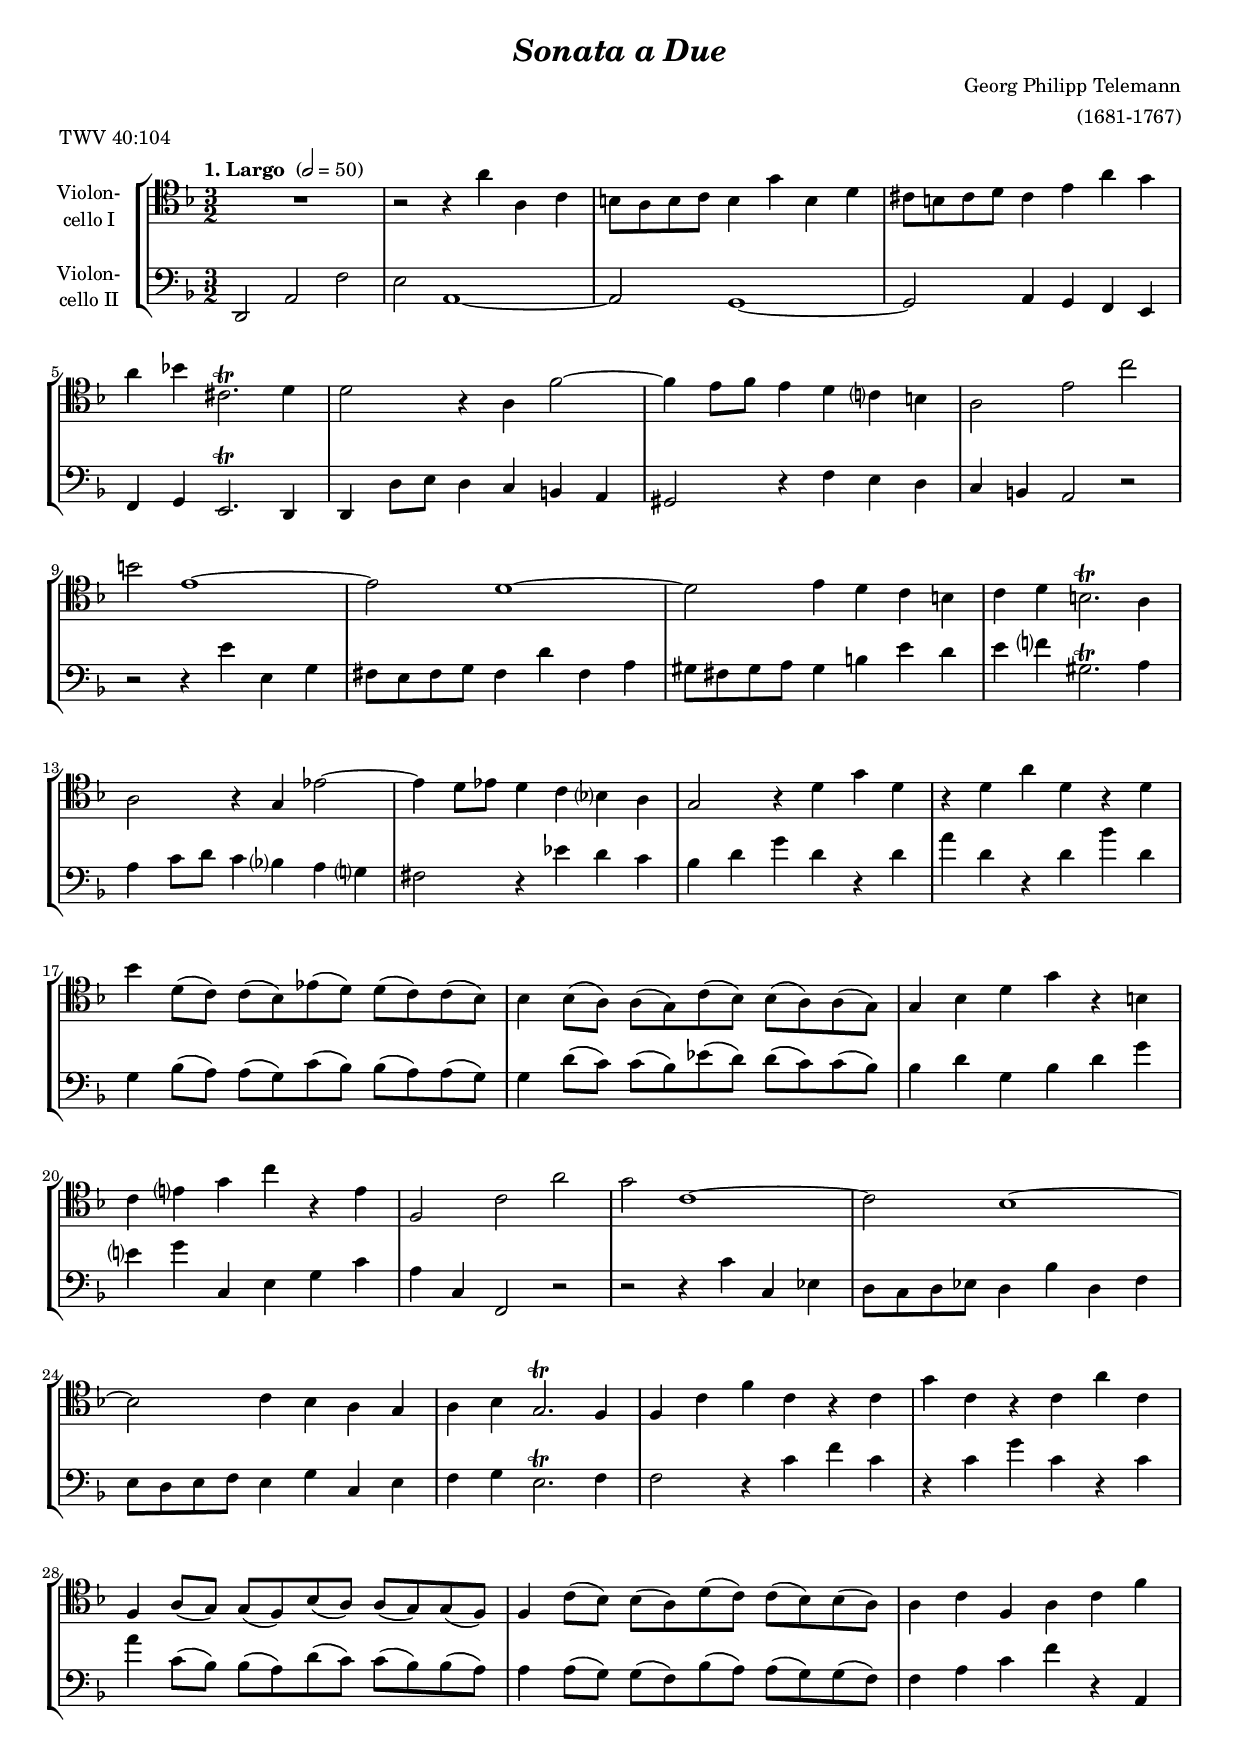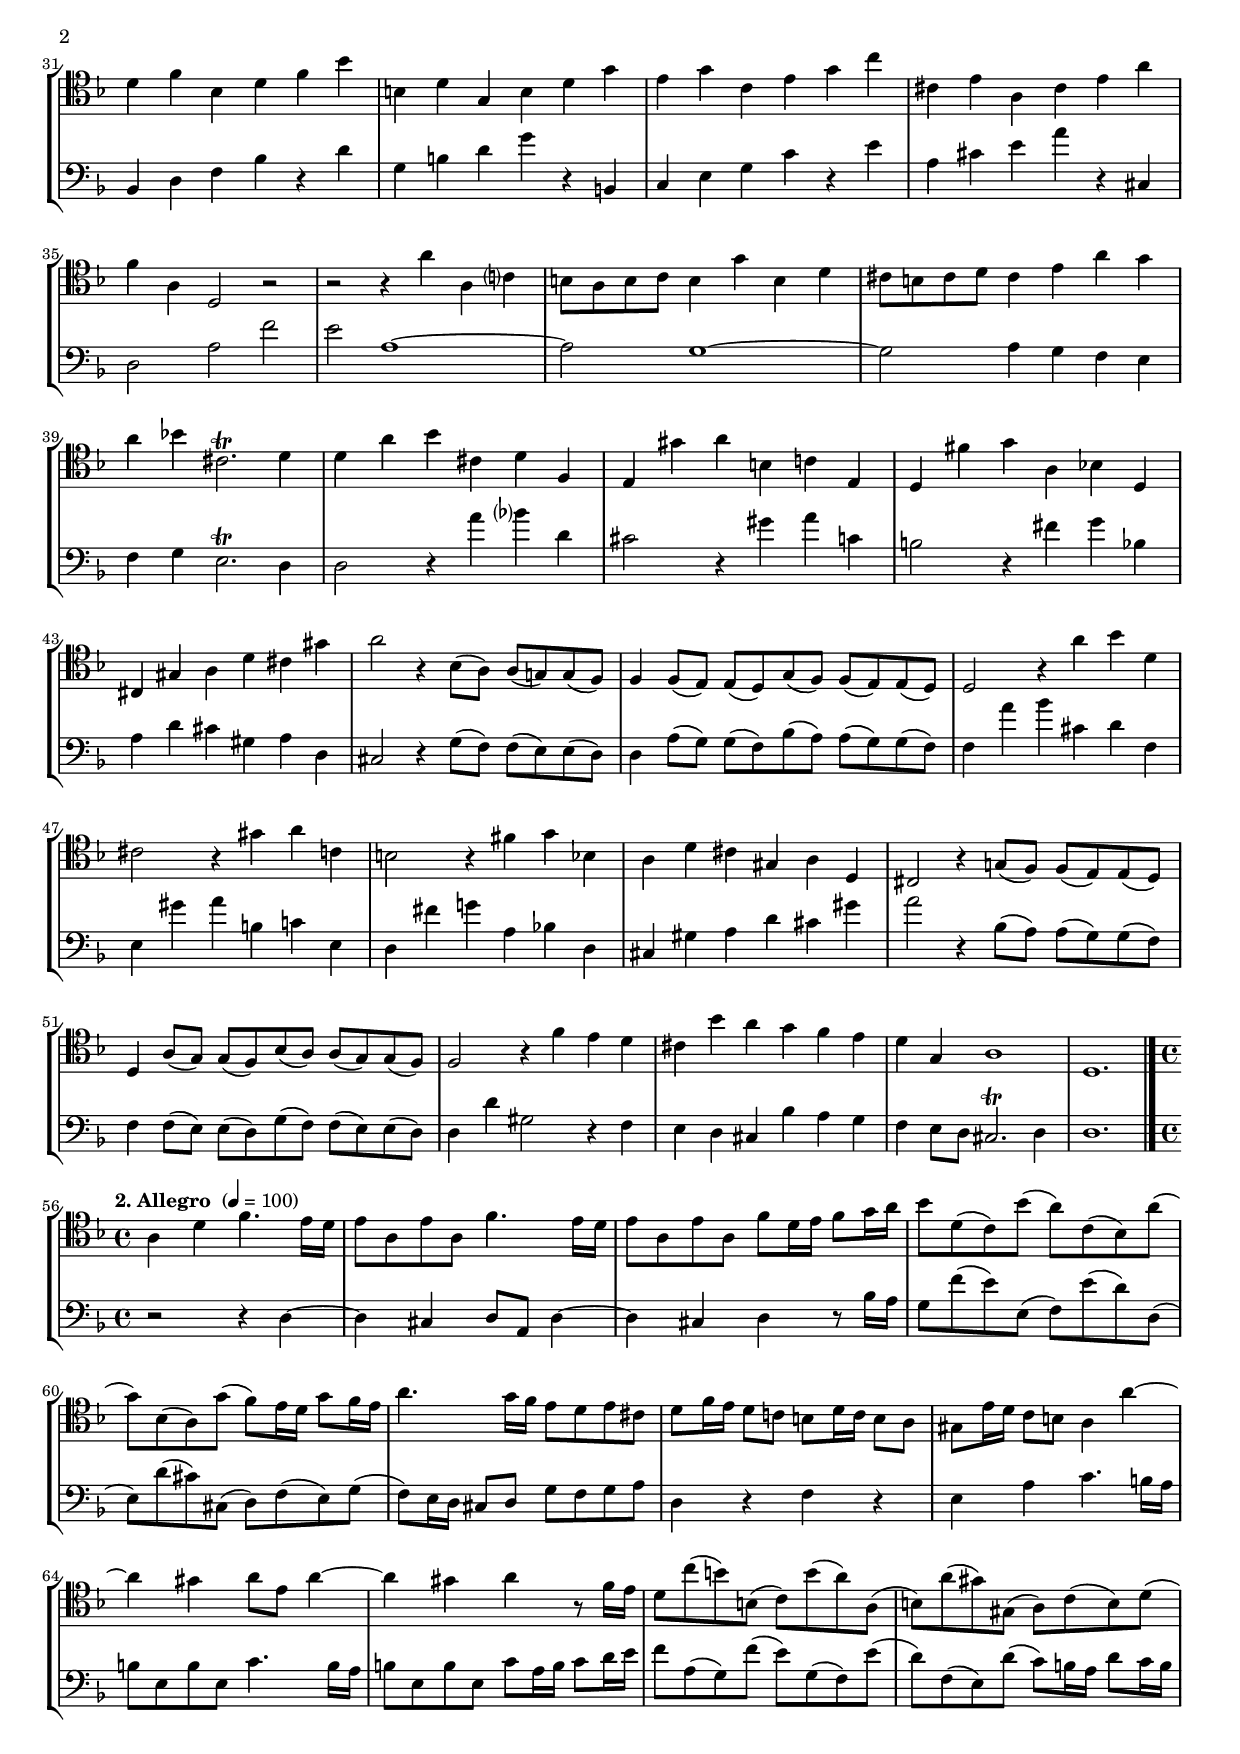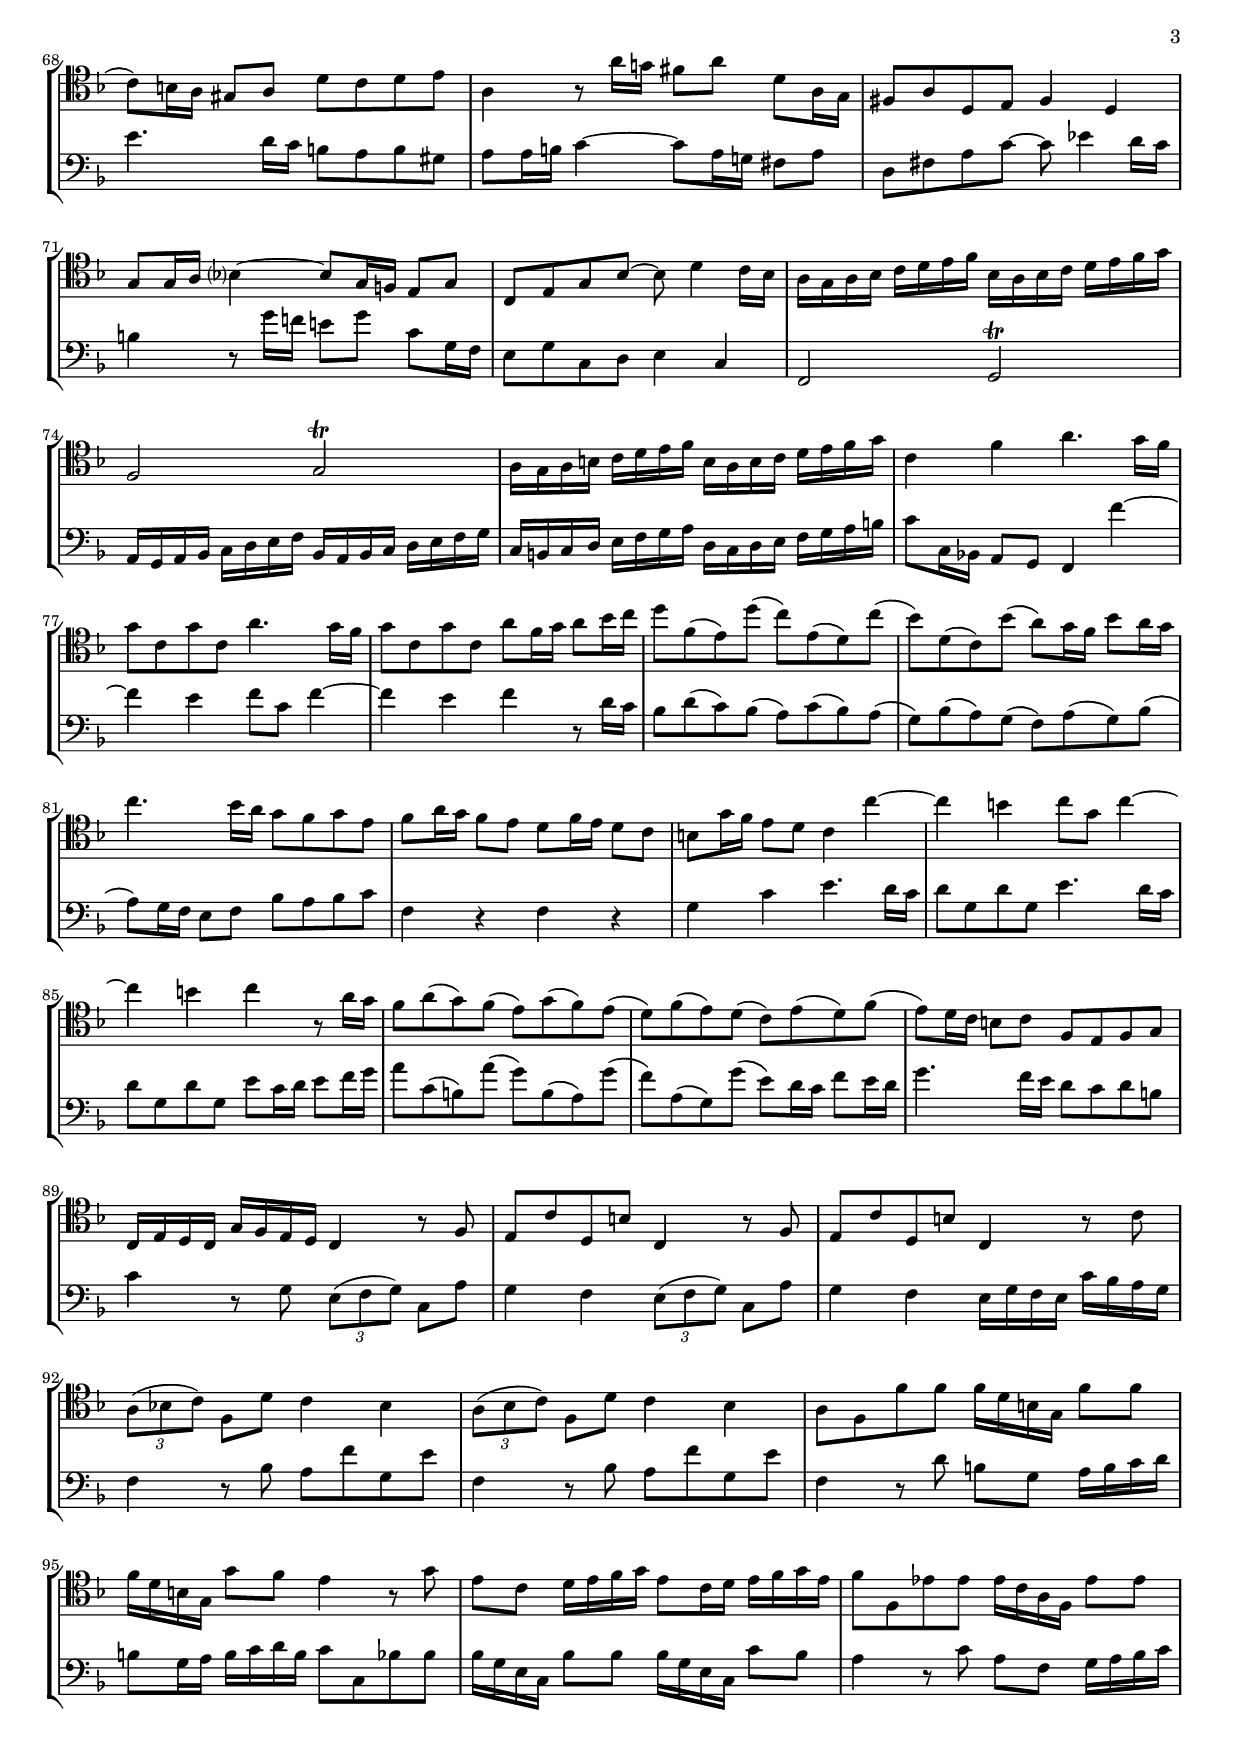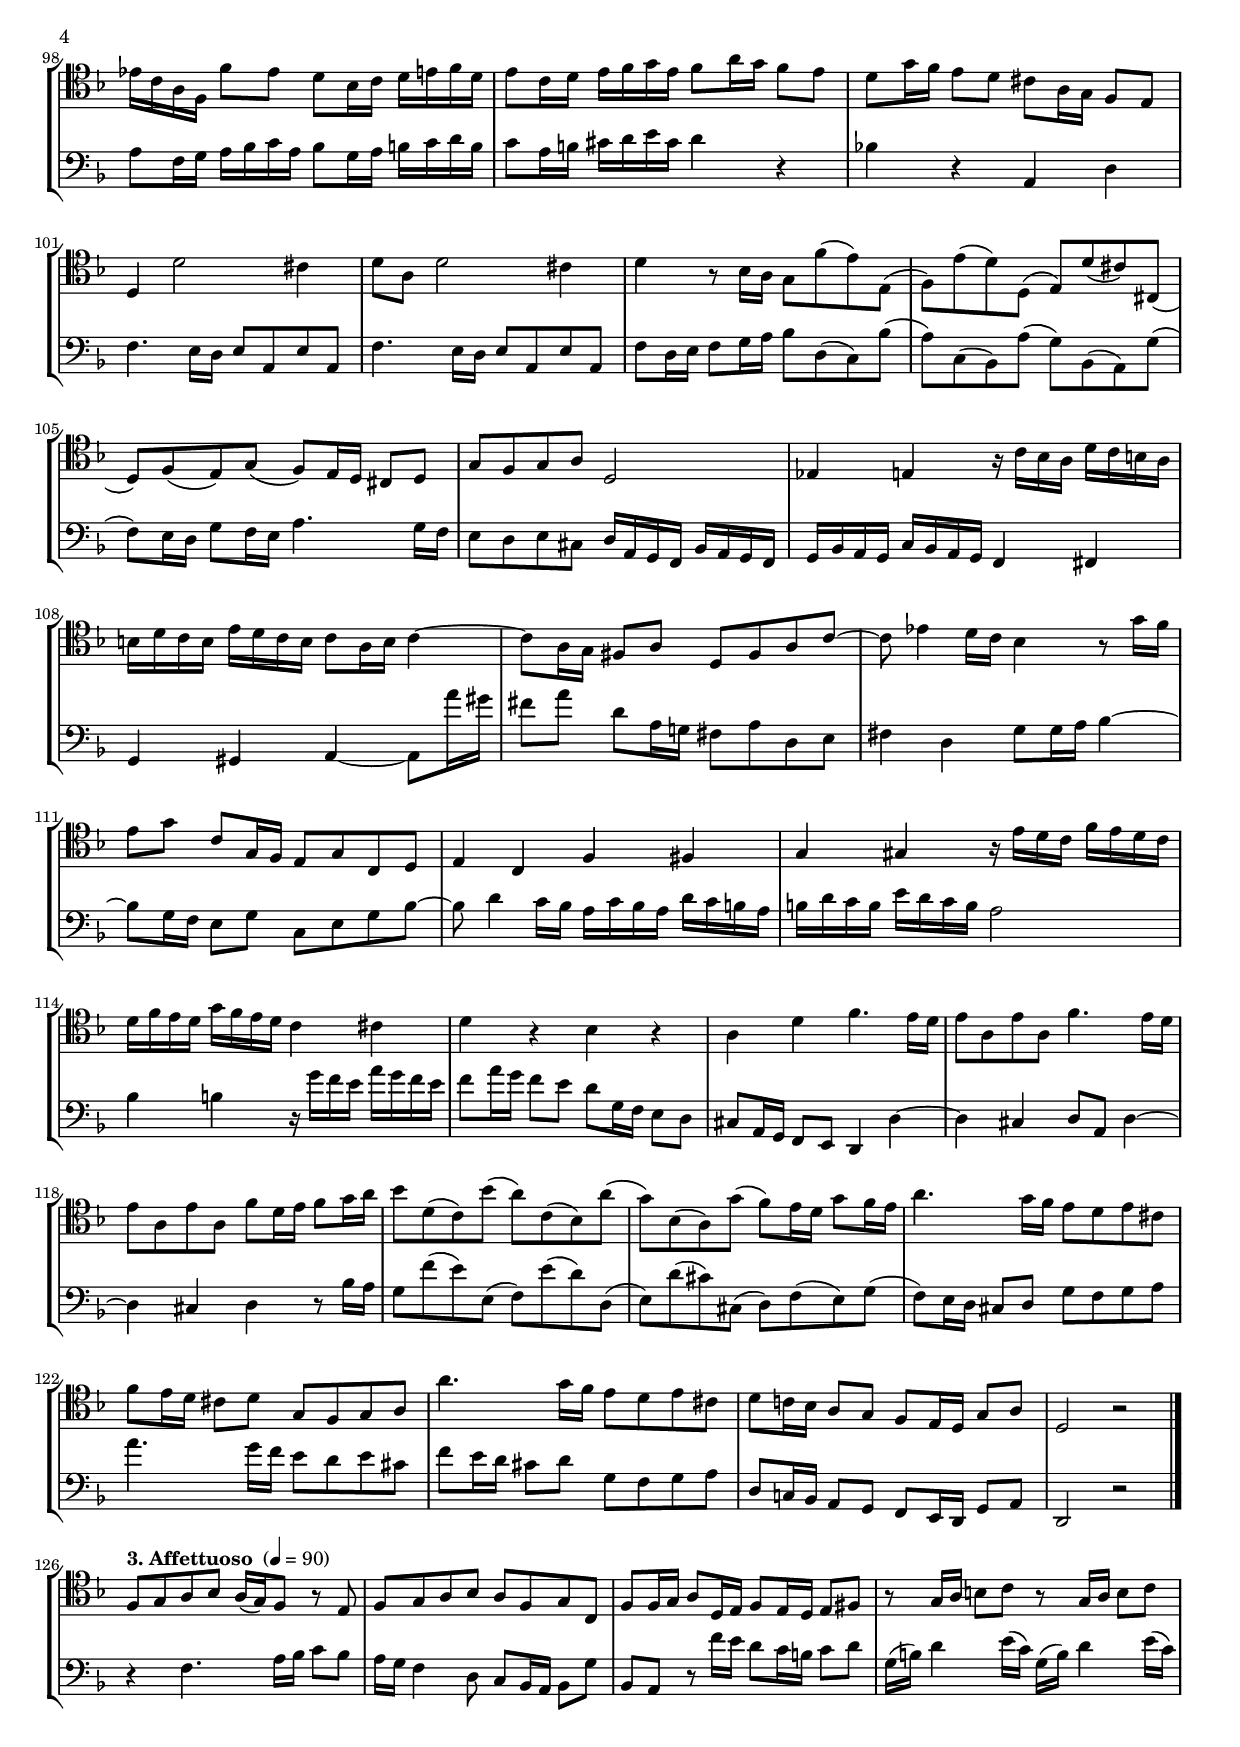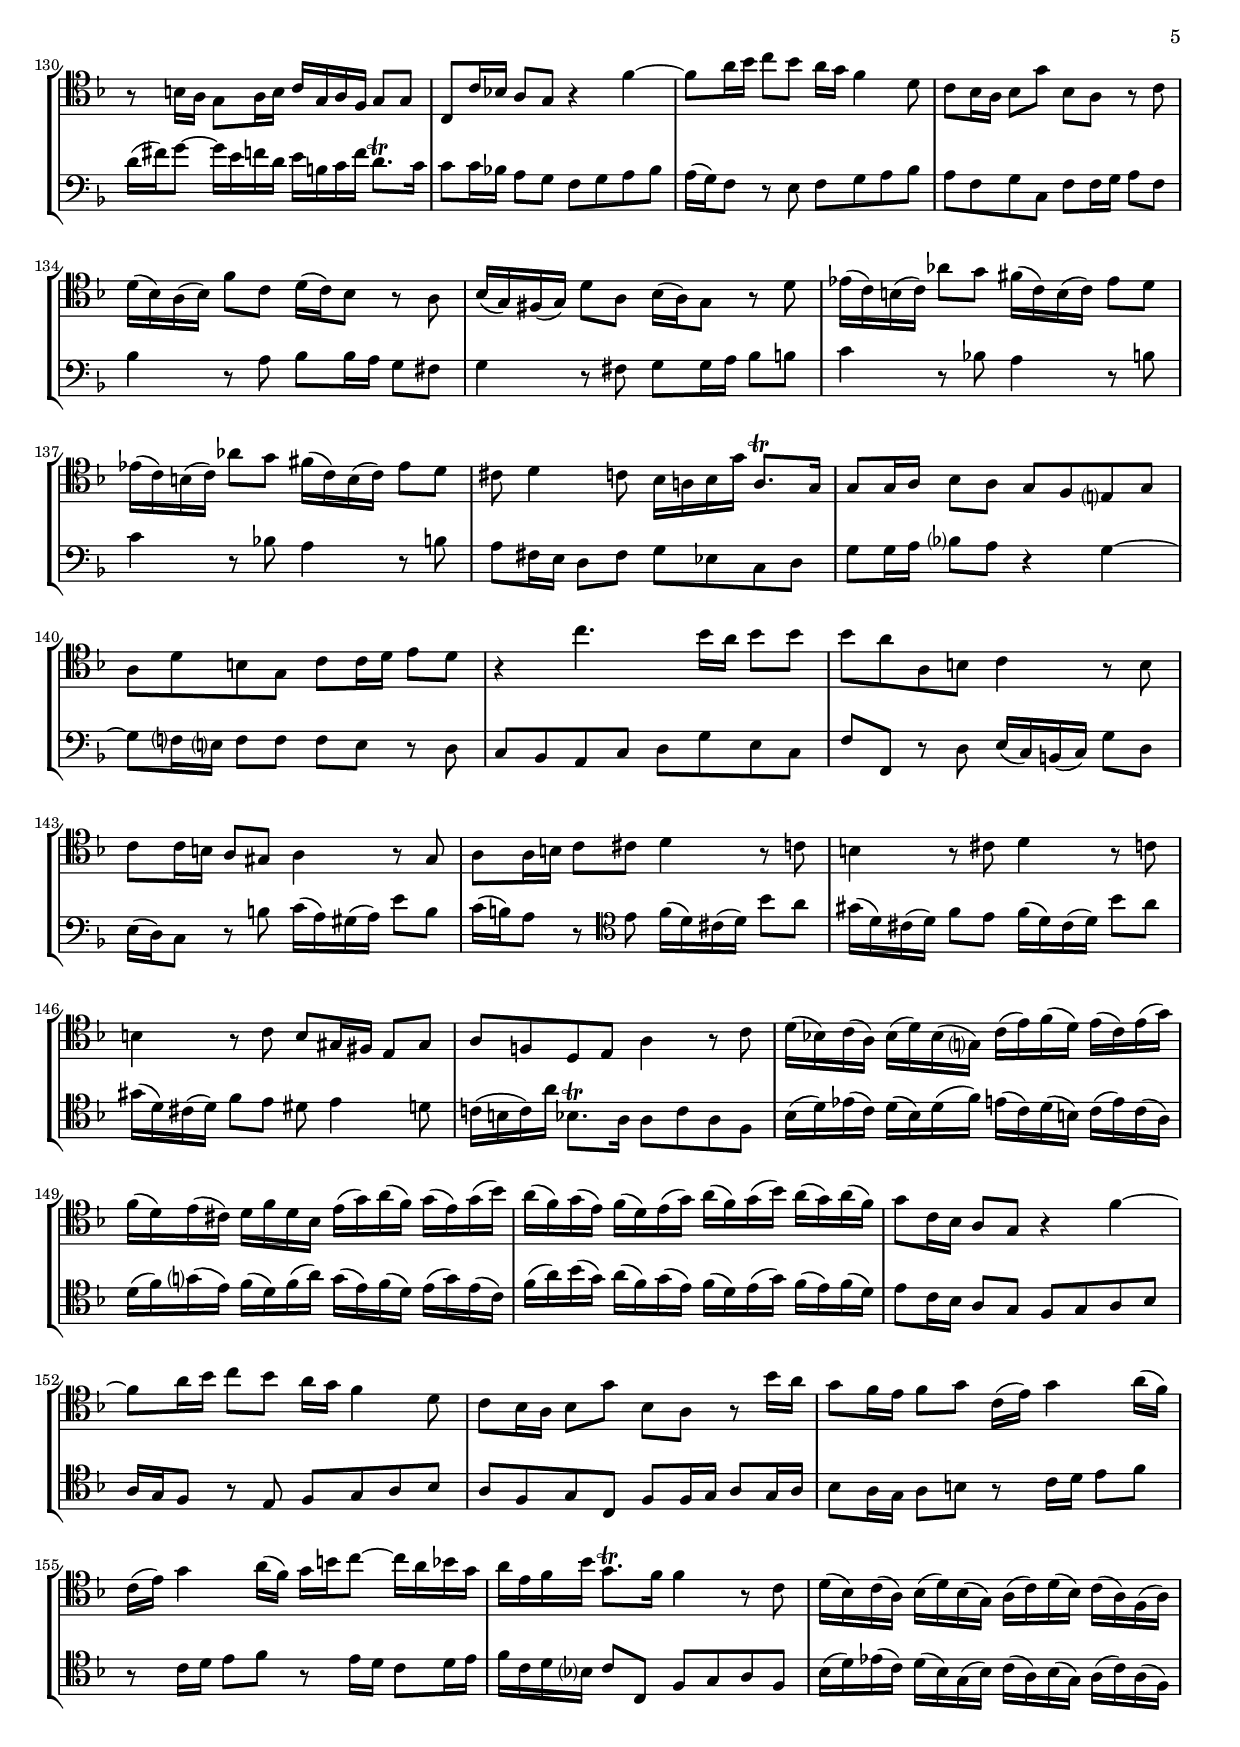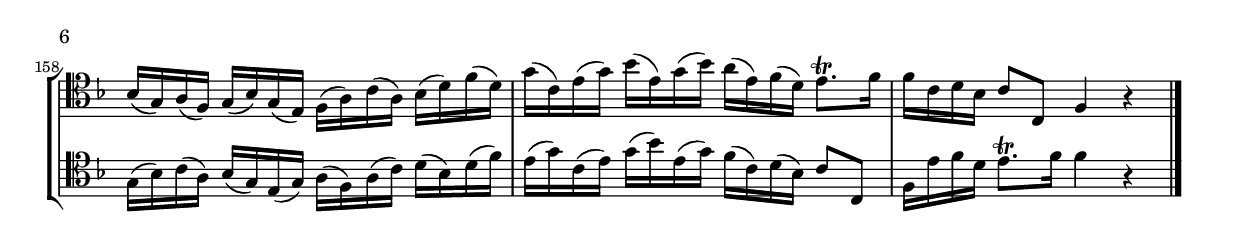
\version "2.14.2"
\include "deutsch.ly"

#(set-global-staff-size 17)

\header {
  title     = \markup \bold \italic "Sonata a Due"
  composer  = "Georg Philipp Telemann"
  arranger  = "(1681-1767)"
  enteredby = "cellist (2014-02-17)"
  piece     = "TWV 40:104"
}

voiceconsts = {
 \key g \minor
 \clef "bass"
% \clef "treble"
% \numericTimeSignature
 \compressFullBarRests
}

mihi = "clarinet"
milo = "bassoon"

introa = {        \tempo "1. Largo "      2=50  \time 3/2 }
introb = { \break \tempo "2. Allegro "    4=100 \time 4/4 }
introc = { \break \tempo "3. Affettuoso " 4=90 }

va = \relative c''' {
  \voiceconsts
  \clef "tenor"

  \introa
  R1.
  r2 r4 d d, f
  e8 d e f e4 c' e, g
  fis8 e fis g fis4 a d c
  d es! fis,2.\trill g4

  g2 r4 d b'2~
  b4 a8 b a4 g f? e
  d2 a' f'
  e a,1~
  a2 g1~
  g2 a4 g f e

  f g e2.\trill d4
  d2 r4 c as'2~
  as4 g8 as g4 f es? d
  c2 r4 g' c g
  r g d' g, r g
  es' g,8( f) f( es) as( g) g( f) f( es)

  es4 es8( d) d( c) f( es) es( d) d( c)
  c4 es g c r e,
  f a? c f r a,
  b,2 f' d'
  c f,1~
  f2 es1~

  es2 f4 es d c
  d es c2.\trill b4
  b f' b f r f
  c' f, r f d' f,
  b, d8( c) c( b) es( d) d( c) c( b)
  b4 f'8( es) es( d) g( f) f( es) es( d)

  d4 f b, d f b
  g b es, g b es
  e, g c, e g c
  a c f, a c f
  fis, a d, fis a d
  b d, g,2 r
  r r4 d'' d, f?

  e8 d e f e4 c' e, g
  fis8 e fis g fis4 a d c
  d es! fis,2.\trill g4
  g d' es fis, g b,
  a cis' d e, f! a,
  g h' c d, es! g,

  fis cis' d g fis cis'
  d2 r4 es,8( d) d( c!) c( b)
  b4 b8( a) a( g) c( b) b( a) a( g)
  g2 r4 d'' es g,
  fis2 r4 cis' d f,
  e2 r4 h' c es,

  d g fis cis d g,
  fis2 r4 c'!8( b) b( a) a( g)
  g4 d'8( c) c( b) es( d) d( c) c( b)
  b2 r4 b' a g
  fis es' d c b a
  g c, d1
  g,1. \bar "|."

  \introb
  d'4 g b4. a16 g
  a8 d, a' d, b'4. a16 g
  a8 d, a' d, b' g16 a b8 c16 d
  es8 g,( f) es'( d) f,( es) d'(
  c) es,( d) c'( b) a16 g c8 b16 a

  d4. c16 b a8 g a fis
  g b16 a g8 f! e g16 f e8 d
  cis a'16 g f8 e d4 d'~
  d cis d8 a d4~
  d cis d r8 b16 a
  g8 f'( e) e,( f) e'( d) d,(

  e) d'( cis) cis,( d) f( e) g(
  f) e16 d cis8 d g f g a
  d,4 r8 d'16 c! h8 d g, d16 c
  h8 d g, a h4 g
  c8 c16 d es?4~ es8 c16 b! a8 c

  f, a c es~ es g4 f16 es
  d c d es f g a b es, d es f g a b c
  b,2 c\trill
  d16 c d e f g a b e, d e f g a b c
  f,4 b d4. c16 b
  c8 f, c' f, d'4. c16 b

  c8 f, c' f, d' b16 c d8 es16 f
  g8 b,( a) g'( f) a,( g) f'(
  es) g,( f) es'( d) c16 b es8 d16 c
  f4. es16 d c8 b c a
  b d16 c b8 a g b16 a g8 f
  e c'16 b a8 g f4 f'~
  f e f8 c f4~

  f e f r8 d16 c
  b8 d( c) b( a) c( b) a(
  g) b( a) g( f) a( g) b(
  a) g16 f e8 f b, a b c
  f,16 a g f c' b a g f4 r8 b
  a f' g, e' f,4 r8 b

  a f' g, e' f,4 r8 f'
  \times 2/3 { d( es! f) } b, g' f4 es
  \times 2/3 { d8( es f) } b, g' f4 es
  d8 b b' b b16 g e c b'8 b
  b16 g e c c'8 b a4 r8 c
  a f g16 a b c a8 f16 g a b c a

  b8 b, as' as as16 f d b as'8 as
  as16 f d b b'8 as g es16 f g a b g
  a8 f16 g a b c a b8 d16 c b8 a
  g c16 b a8 g fis d16 c b8 a
  g4 g'2 fis4

  g8 d g2 fis4
  g r8 es16 d c8 b'( a) a,(
  b) a'( g) g,( a) g'( fis) fis,(
  g) b( a) c( b) a16 g fis8 g
  c b c d g,2

  as4 a r16 f' es d g f e d
  e g f e a g f e f8 d16 e f4~
  f8 d16 c h8 d g, h d f~
  f as4 g16 f es4 r8 c'16 b
  a8 c f, c16 b a8 c f, g
  a4 f b h

  c cis r16 a' g f b a g f
  g b a g c b a g f4 fis
  g r es r
  d g b4. a16 g
  a8 d, a' d, b'4. a16 g
  a8 d, a' d, b' g16 a b8 c16 d

  es8 g,( f) es'( d) f,( es) d'(
  c) es,( d) c'( b) a16 g c8 b16 a
  d4. c16 b a8 g a fis
  b a16 g fis8 g c, b c d
  d'4. c16 b a8 g a fis
  g8 f!16 es d8 c b a16 g c8 d
  g,2 r \bar "|."

  \introc
  b8 c d es d16( c) b8 r a
  b c d es d b c f,
  b b16c d8 g,16 a b8 a16 g a8 h
  r c16 d e8 f r c16 d e8 f

  r e16 d c8 d16 e f c d b c8 c
  f, f'16 es! d8 c r4 b'~
  b8 d16 es f8 es d16 c b4 g8
  f es16 d es8 c' es, d r f
  g16( es) d( es) b'8 f g16( f) es8 r d

  es16( c) h( c) g'8 d es16( d) c8 r g'
  as16( f) e( f) des'8 c h16( f) e( f) as8 g
  as16( f) e( f) des'8 c h16( f) e( f) as8 g
  fis g4 f8 es16 d! es c' d,8.\trill c16
  c8 c16 d es8 d c b a? c

  d g e c f f16 g a8 g
  r4 f'4. es16 d es8 es
  es d d, e f4 r8 e
  f f16 e d8 cis d4 r8 cis

  d d16 e f8 fis g4 r8 f
  e4 r8 fis g4 r8 f
  e4 r8 f e cis16 h a8 cis
  d b! g a d4 r8 f
  g16( es!) f( d) es( g) es( c?) f( a) b( g) a( f) a( c)

  b( g) a( fis) g b g es a( c) d( b) c( a) c( es)
  d( b) c( a) b( g) a( c) d( b) c( es) d( c) d( b)
  c8 f,16 es d8 c r4 b'~
  b8 d16 es f8 es d16 c b4 g8
  f es16 d es8 c' es, d r es'16 d

  c8 b16 a b8 c f,16( a) c4 d16( b)
  f( a) c4 d16( b) c e f8~ f16 d es c
  d a b es c8.\trill b16 b4 r8 f
  g16( es) f( d) es( g) es( c) d( f) g( es) f( d) b( d)

  es( c) d( b) c( es) c( a) b( d) f( d) es( g) b( g)
  c( f,) a( c) es( a,) c( es) d( a) b( g) a8.\trill b16
  b f g es f8 f, b4 r \bar "|."
  
}

vb = \relative c' {
  \voiceconsts

  \introa
  g2 d' b'
  a d,1~
  d2 c1~
  c2 d4 c b a
  b c a2.\trill g4

  g g'8 a g4 f e d
  cis2 r4 b' a g
  f e d2 r
  r r4 a'' a, c
  h8 a h c h4 g' h, d
  cis8 h cis d cis4 e a g

  a b? cis,2.\trill d4
  d f8 g f4 es? d c?
  h2 r4 as' g f
  es g c g r g
  d' g, r g es' g,
  c, es8( d) d( c) f( es) es( d) d( c)

  c4 g'8( f) f( es) as( g) g( f) f( es)
  es4 g c, es g c
  a? c f,, a c f
  d f, b,2 r
  r r4 f'' f, as
  g8 f g as g4 es' g, b

  a8 g a b a4 c f, a
  b c a2.\trill b4
  b2 r4 f' b f
  r f c' f, r f
  d' f,8( es) es( d) g( f) f( es) es( d)
  d4 d8( c) c( b) es( d) d( c) c( b)

  b4 d f b r d,,
  es g b es r g
  c, e g c r e,,
  f a c f r a
  d, fis a d r fis,,
  g2 d' b'
  a d,1~

  d2 c1~
  c2 d4 c b a
  b c a2.\trill g4
  g2 r4 d'' es? g,
  fis2 r4 cis' d f,
  e2 r4 h' c es,

  d g fis cis d g,
  fis2 r4 c'8( b) b( a) a( g)
  g4 d'8( c) c( b) es( d) d( c) c( b)
  b4 d' es fis, g b,
  a cis' d e, f! a,
  g h' c! d, es! g,

  fis cis' d g fis cis'
  d2 r4 es,8( d) d( c) c( b)
  b4 b8( a) a( g) c( b) b( a) a( g)
  g4 g' cis,2 r4 b
  a g fis es' d c
  b a8 g fis2.\trill g4
  g1. \bar "|."

  \introb
  r2 r4 g~
  g fis g8 d g4~
  g fis g r8 es'16 d
  c8 b'( a) a,( b) a'( g) g,(
  a) g'( fis) fis,( g) b( a) c(

  b) a16 g fis8 g c b c d
  g,4 r b r
  a d f4. e16 d
  e8 a, e' a, f'4. e16 d
  e8 a, e' a, f' d16 e f8 g16 a
  b8 d,( c) b'( a) c,( b) a'(

  g) b,( a) g'( f) e16 d g8 f16 e
  a4. g16 f e8 d e cis
  d d16 e f4~ f8 d16 c! h8 d
  g, h d f~ f as4 g16 f
  e4 r8 c'16 b! a!8 c f, c16 b

  a8 c f, g a4 f
  b,2 c\trill
  d16 c d es f g a b es, d es f g a b c
  f, e f g a b c d g, f g a b c d e
  f8 f,16 es! d8 c b4 b''~
  b a b8 f b4~

  b a b r8 g16 f
  es8 g( f) es( d) f( es) d(
  c) es( d) c( b) d( c) es(
  d) c16 b a8 b es d es f
  b,4 r b r
  c f a4. g16 f
  g8 c, g' c, a'4. g16 f

  g8 c, g' c, a' f16 g a8 b16 c
  d8 f,( e) d'( c) e,( d) c'(
  b) d,( c) c'( a) g16 f b8 a16 g
  c4. b16 a g8 f g e
  f4 r8 c \times 2/3 { a( b c) } f, d'
  c4 b \times 2/3 { a8( b c) } f, d'

  c4 b a16 c b a f' es d c
  b4 r8 es d b' c, a'
  b,4 r8 es d b' c, a'
  b,4 r8 g' e c d16 e f g
  e8 c16 d e f g e f8 f, es' es
  es16 c a f es'8 es es16 c a f f'8 es

  d4 r8 f d b c16 d es f
  d8 b16 c d es f d es8 c16 d e16 f g e
  f8 d16 e fis g a fis g4 r
  es! r d, g
  b4. a16 g a8 d, a' d,

  b'4. a16 g a8 d, a' d,
  b' g16 a b8 c16 d es8 g,( f) es'(
  d) f,( es) d'( c) es,( d) c'(
  b) a16 g c8 b16 a d4. c16 b
  a8 g a fis g16 d c b es d c b

  c es d c f es d c b4 h
  c cis d~ d8 d''16 cis!
  h8 d g, d16 c! h8 d g, a
  h4 g c8 c16 d es4~
  es8 c16 b a8 c f, a c es~
  es g4 f16 es d f es d g f e d

  e g f e a g f e d2
  es4 e r16 c' b a d c b a
  b8 d16 c b8 a g c,16 b a8 g
  fis d16 c b8 a g4 g'~
  g fis g8 d g4~
  g fis g r8 es'16 d

  c8 b'( a) a,( b) a'( g) g,(
  a) g'( fis) fis,( g) b( a) c(
  b) a16 g fis8 g c b c d
  d'4. c16 b a8 g a fis
  b a16 g fis8 g c, b c d
  g, f!16 es d8 c b a16 g c8 d
  g,2 r \bar "|."

  \introc
  r4 b'4. d16 es f8 es
  d16 c b4 g8 f es16 d es8 c'
  es, d r b''16 a g8 f16 e f8 g
  c,16( e) g4 a16( f) c( e) g4 a16( f)

  g( h) c8~ c16 a b g a e f b g8.\trill f16
  f8 f16 es! d8 c b c d es
  d16( c) b8 r a b c d es
  d b c f, b b16 c d8 b
  es4 r8 d es es16 d c8 h

  c4 r8 h c c16 d es8 e
  f4 r8 es! d4 r8 e
  f4 r8 es! d4 r8 e
  d h16 a g8 h c as f g
  c c16 d es?8 d r4 c~

  c8 b?16 a? b8 b b a r g
  f es d f g c a f
  b b, r g' a16( f) e( f) c'8 g
  a16( g) f8 r e' f16( d) cis( d) a'8 e

  f16( e) d8 r \clef "tenor" a' b16( g) fis( g) es'8 d
  cis16( g) fis( g) b8 a b16( g) fis( g) es'8 d
  cis16( g) fis( g) b8 a gis a4 g8
  f!16( e f) d' es,8.\trill d16 d8 f d b
  es16( g) as( f) g( es) g( b) a( f) g( e) f( a) f( d)

  g( b) c?( a) b( g) b( d) c( a) b( g) a( c) a( f)
  b( d) es( c) d( b) c( a) b( g) a( c) b( a) b( g)
  a8 f16 es d8 c b c d es
  d16 c b8 r a b c d es
  d b c f, b b16 c d8 c16 d

  es8 d16 c d8 e r f16 g a8 b
  r f16 g a8 b r a16 g f8 g16 a
  b f g es? f8 f, b c d b
  es16( g) as( f) g( es) c( es) f( d) es( c) d( f) d( b)

  c( es) f( d) es( c) a( c) d( b) d( f) g( es) g( b)
  a( c) f,( a) c( es) a,( c) b( f) g( es) f8 f,
  b16 a' b g a8.\trill b16 b4 r \bar "|."
}


music = \new StaffGroup <<
      \new Staff {
	\set Staff.midiInstrument = \mihi
	\set Staff.instrumentName = \markup \center-column { "Violon-" "cello I" }
	\transpose g d, { \va }
%	\transpose g g { \va }
      }

      \new Staff {
	\set Staff.midiInstrument = \milo
	\set Staff.instrumentName = \markup \center-column { "Violon-" "cello II" }
	\transpose g d, { \vb }
%	\transpose g g { \vb }
      }
>>

\book {
  \score {
    \music
    \layout {}
  }

  \score {
    \unfoldRepeats \music

    \midi {
      \context {
        \Score
      }
    }
  }
}
